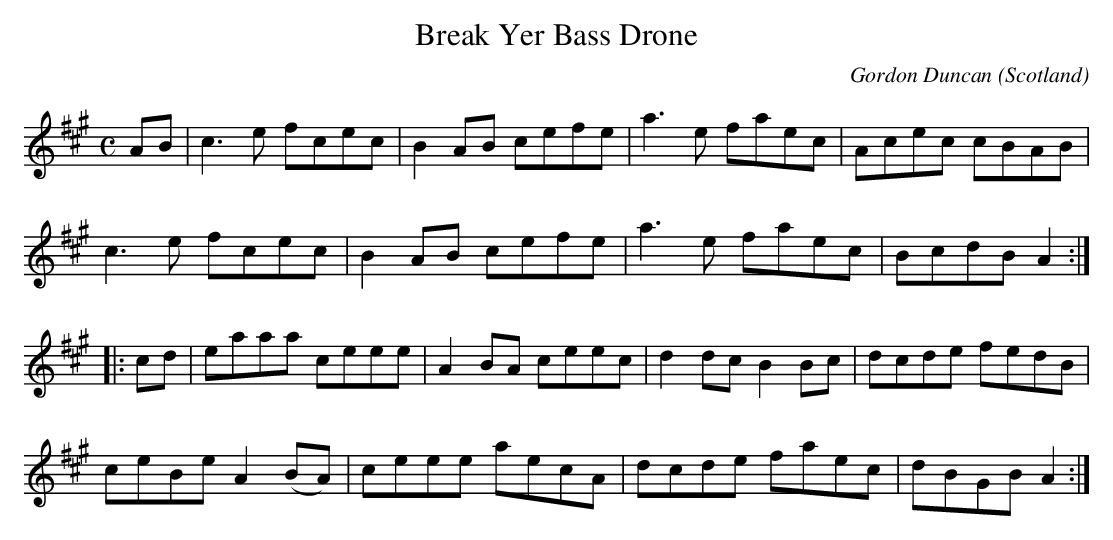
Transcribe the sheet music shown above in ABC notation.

X:1
T:Break Yer Bass Drone
C:Gordon Duncan
O:Scotland
M:C
K:A major
AB |\
c3e fcec | B2 AB cefe | a3e faec | Acec cBAB |
c3e fcec | B2 AB cefe | a3e faec | BcdB A2::
cd| \
eaaa ceee   | A2BA ceec | d2dc B2Bc | dcde fedB |
ceBe A2(BA) | ceee aecA | dcde faec | dBGB A2 :|
